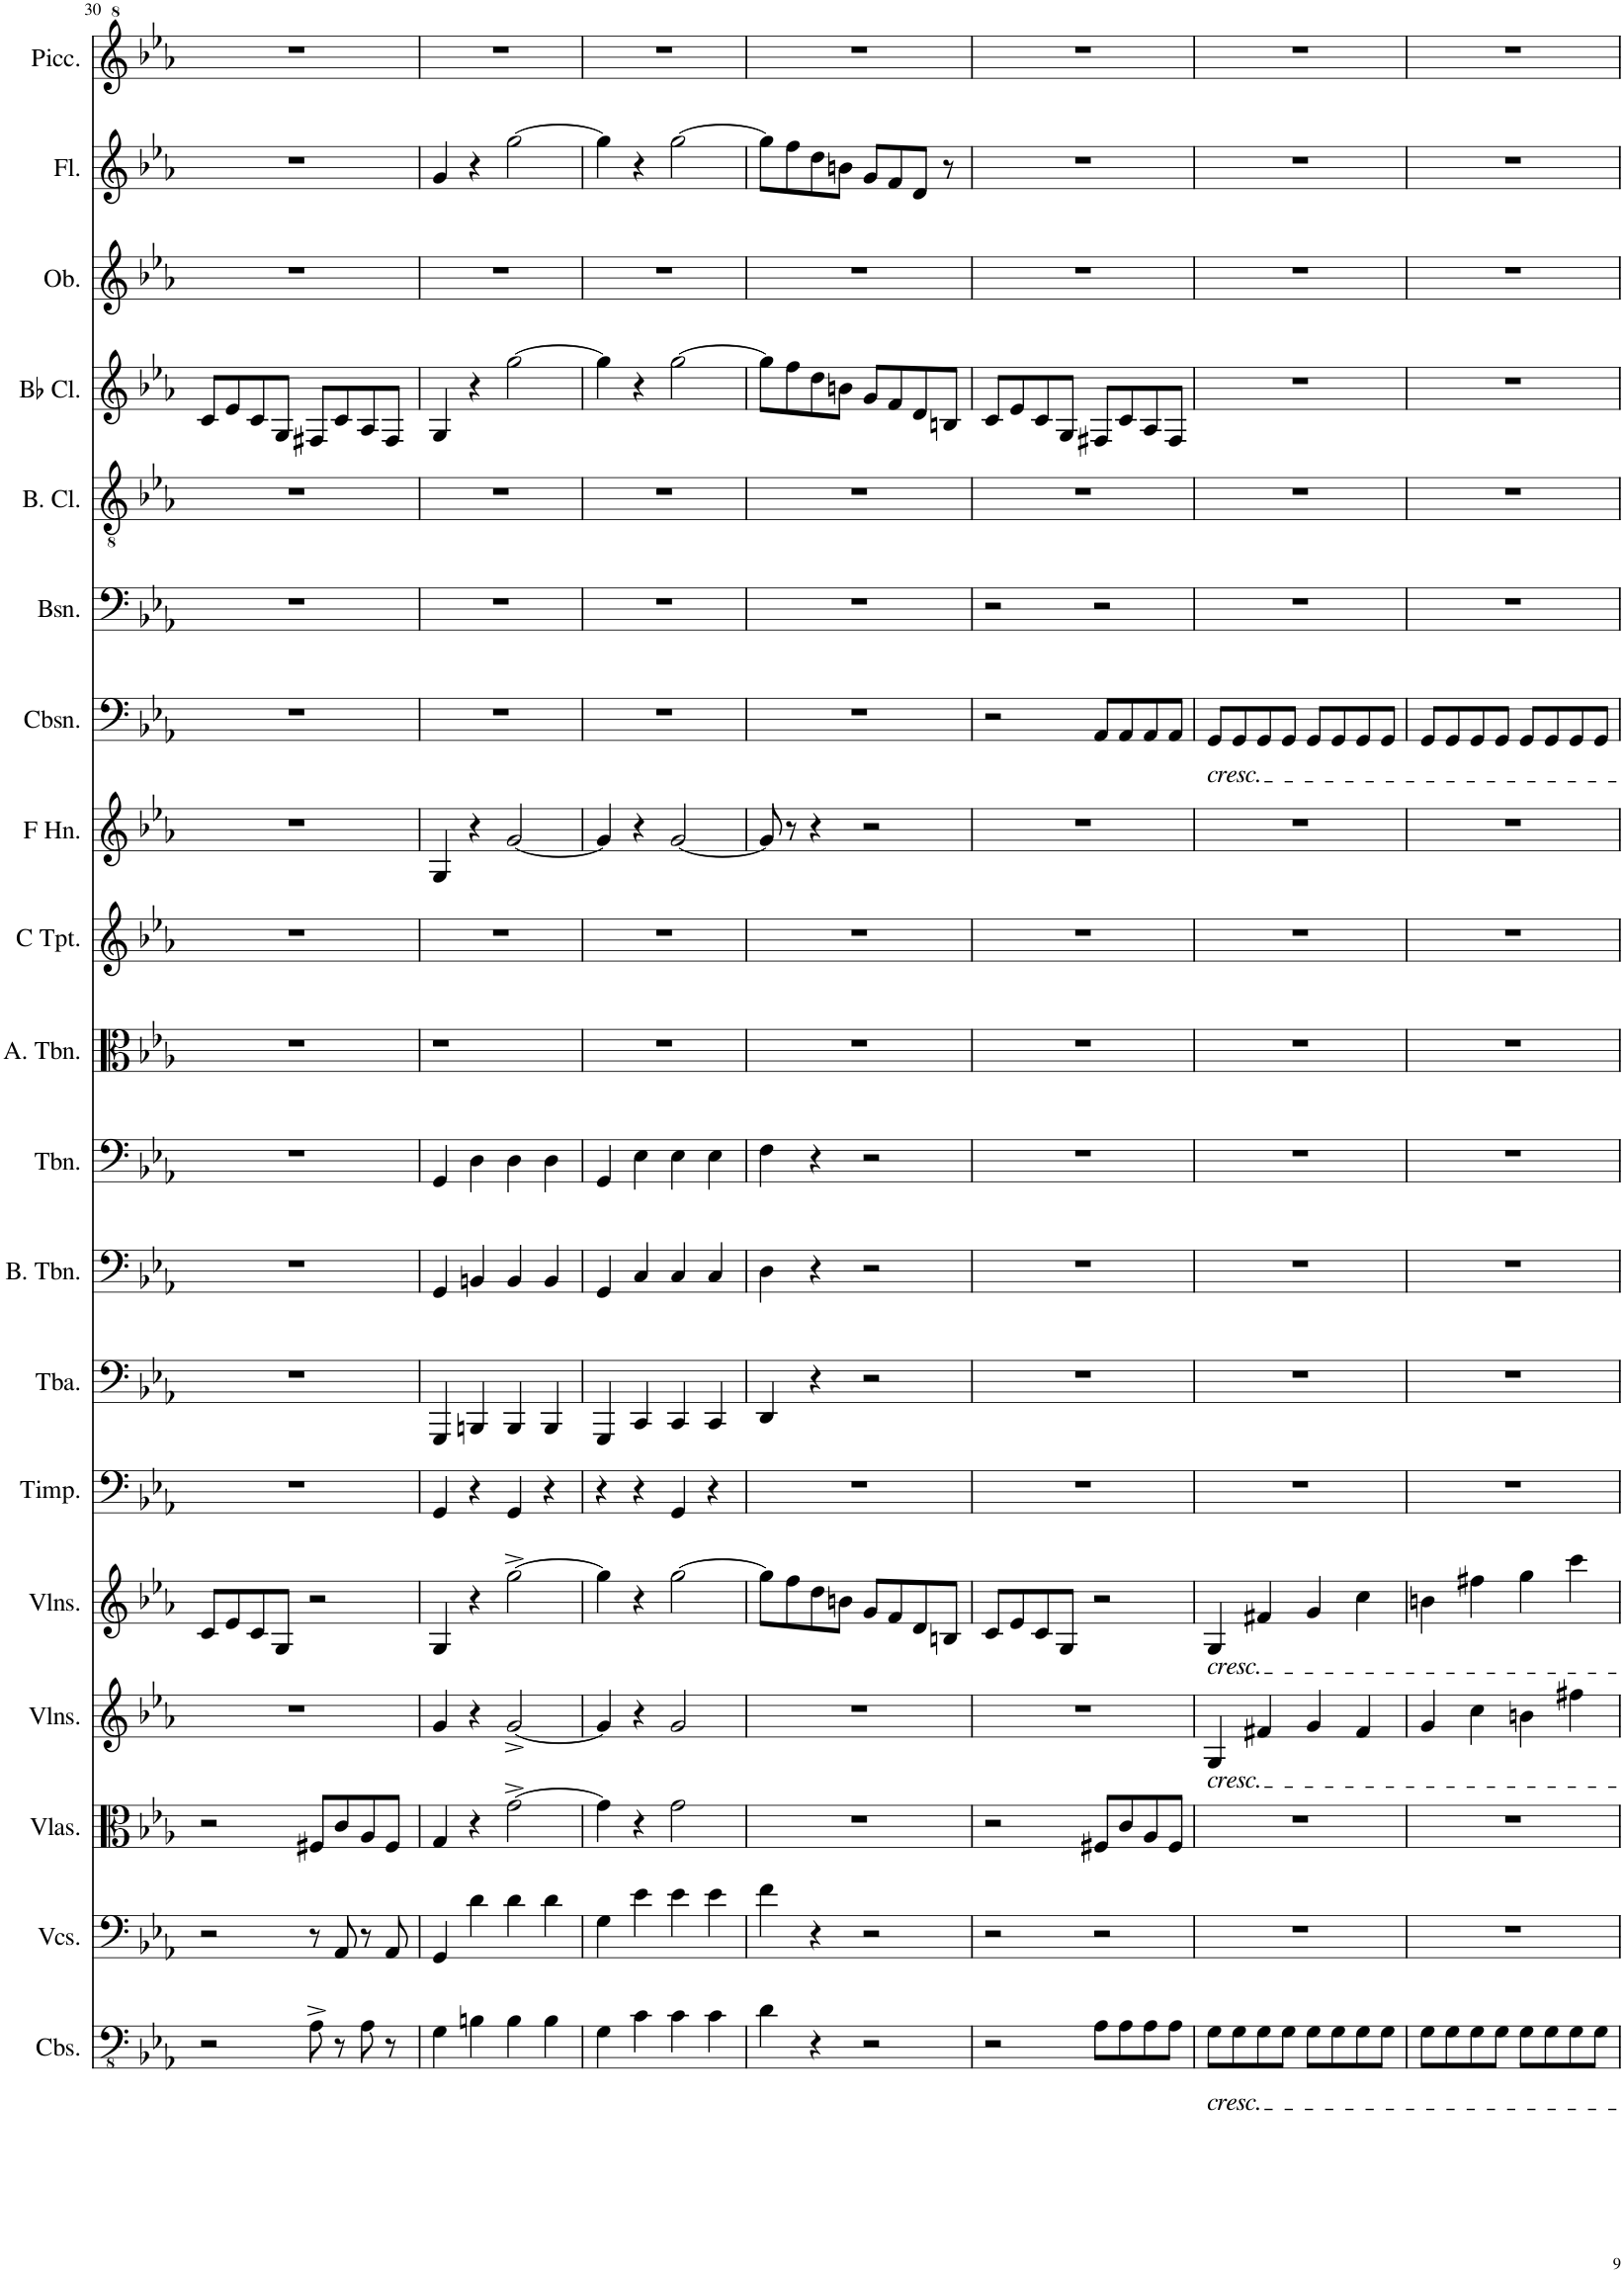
**kern	**kern	**kern	**kern	**kern	**kern	**kern	**kern	**kern	**kern	**kern	**kern	**kern	**kern	**kern	**kern	**kern	**kern	**kern
*part19	*part18	*part17	*part16	*part15	*part14	*part13	*part12	*part11	*part10	*part9	*part8	*part7	*part6	*part5	*part4	*part3	*part2	*part1
*staff19	*staff18	*staff17	*staff16	*staff15	*staff14	*staff13	*staff12	*staff11	*staff10	*staff9	*staff8	*staff7	*staff6	*staff5	*staff4	*staff3	*staff2	*staff1
*I"Contrabasses	*I"Violoncellos	*I"Violas	*I"Violins	*I"Violins	*I"Timpani	*I"Tuba	*I"Bass Trombone	*I"Trombone	*I"Alto Trombone	*I"C Trumpet	*I"Horn in F	*I"Contrabassoon	*I"Bassoon	*I"Bass Clarinet	*I"Bb Clarinet	*I"Oboe	*I"Flute	*I"Piccolo
*I'Cbs.	*I'Vcs.	*I'Vlas.	*I'Vlns.	*I'Vlns.	*I'Timp.	*I'Tba.	*I'B. Tbn.	*I'Tbn.	*I'A. Tbn.	*I'C Tpt.	*	*I'Cbsn.	*I'Bsn.	*I'B. Cl.	*I'Bb Cl.	*I'Ob.	*I'Fl.	*I'Picc.
!!LO:PB:g=z
*clefFv4	*clefF4	*clefC3	*clefG2	*clefG2	*clefF4	*clefF4	*clefF4	*clefF4	*clefC3	*clefG2	*clefG2	*clefF4	*clefF4	*clefGv2	*clefG2	*clefG2	*clefG2	*clefG^2
*	*	*	*	*	*	*	*	*	*	*	*ITrd4c7	*	*	*ITrd8c14	*ITrd1c2	*	*	*ITrd-7c-12
*k[b-e-a-]	*k[b-e-a-]	*k[b-e-a-]	*k[b-e-a-]	*k[b-e-a-]	*k[b-e-a-]	*k[b-e-a-]	*k[b-e-a-]	*k[b-e-a-]	*k[b-e-a-]	*k[b-e-a-]	*k[b-e-a-]	*k[b-e-a-]	*k[b-e-a-]	*k[b-e-a-]	*k[b-e-a-]	*k[b-e-a-]	*k[b-e-a-]	*k[b-e-a-]
*M2/2	*M2/2	*M2/2	*M2/2	*M2/2	*M2/2	*M2/2	*M2/2	*M2/2	*M2/2	*M2/2	*M2/2	*M2/2	*M2/2	*M2/2	*M2/2	*M2/2	*M2/2	*M2/2
*met(c|)	*met(c|)	*met(c|)	*met(c|)	*met(c|)	*met(c|)	*met(c|)	*met(c|)	*met(c|)	*met(c|)	*met(c|)	*met(c|)	*met(c|)	*met(c|)	*met(c|)	*met(c|)	*met(c|)	*met(c|)	*met(c|)
=30	=30	=30	=30	=30	=30	=30	=30	=30	=30	=30	=30	=30	=30	=30	=30	=30	=30	=30
2r	2r	2r	1r	8c/L	1r	1r	1r	1r	1r	1r	1r	1r	1r	1r	8c/L	1r	1r	1r
.	.	.	.	8e-/	.	.	.	.	.	.	.	.	.	.	8e-/	.	.	.
.	.	.	.	8c/	.	.	.	.	.	.	.	.	.	.	8c/	.	.	.
.	.	.	.	8G/J	.	.	.	.	.	.	.	.	.	.	8G/J	.	.	.
8AA-^\	8r	8F#X/L	.	2r	.	.	.	.	.	.	.	.	.	.	8F#X/L	.	.	.
8r	8AA-/	8c/	.	.	.	.	.	.	.	.	.	.	.	.	8c/	.	.	.
8AA-\	8r	8A-/	.	.	.	.	.	.	.	.	.	.	.	.	8A-/	.	.	.
8r	8AA-/	8F#/J	.	.	.	.	.	.	.	.	.	.	.	.	8F#/J	.	.	.
=31	=31	=31	=31	=31	=31	=31	=31	=31	=31	=31	=31	=31	=31	=31	=31	=31	=31	=31
4GG\	4GG/	4G/	4g/	4G/	4GG/	4GGG/	4GG/	4GG/	1r	1r	4G/	1r	1r	1r	4G/	1r	4g/	1r
4BBn\	4d\	4r	4r	4r	4r	4BBBn/	4BBn/	4D\	.	.	4r	.	.	.	4r	.	4r	.
4BB\	4d\	[2g^\	[2g^/	[2gg^\	4GG/	4BBB/	4BB/	4D\	.	.	[2g/	.	.	.	[2gg\	.	[2gg\	.
4BB\	4d\	.	.	.	4r	4BBB/	4BB/	4D\	.	.	.	.	.	.	.	.	.	.
=32	=32	=32	=32	=32	=32	=32	=32	=32	=32	=32	=32	=32	=32	=32	=32	=32	=32	=32
4GG\	4G\	4g\]	4g/]	4gg\]	4r	4GGG/	4GG/	4GG/	1r	1r	4g/]	1r	1r	1r	4gg\]	1r	4gg\]	1r
4C\	4e-\	4r	4r	4r	4r	4CC/	4C/	4E-\	.	.	4r	.	.	.	4r	.	4r	.
4C\	4e-\	2g\	2g/	[2gg\	4GG/	4CC/	4C/	4E-\	.	.	[2g/	.	.	.	[2gg\	.	[2gg\	.
4C\	4e-\	.	.	.	4r	4CC/	4C/	4E-\	.	.	.	.	.	.	.	.	.	.
=33	=33	=33	=33	=33	=33	=33	=33	=33	=33	=33	=33	=33	=33	=33	=33	=33	=33	=33
4D\	4f\	1r	1r	8gg\L]	1r	4DD/	4D\	4F\	1r	1r	8g/]	1r	1r	1r	8gg\L]	1r	8gg\L]	1r
.	.	.	.	8ff\	.	.	.	.	.	.	8r	.	.	.	8ff\	.	8ff\	.
4r	4r	.	.	8dd\	.	4r	4r	4r	.	.	4r	.	.	.	8dd\	.	8dd\	.
.	.	.	.	8bn\J	.	.	.	.	.	.	.	.	.	.	8bn\J	.	8bn\J	.
2r	2r	.	.	8g/L	.	2r	2r	2r	.	.	2r	.	.	.	8g/L	.	8g/L	.
.	.	.	.	8f/	.	.	.	.	.	.	.	.	.	.	8f/	.	8f/	.
.	.	.	.	8d/	.	.	.	.	.	.	.	.	.	.	8d/	.	8d/J	.
.	.	.	.	8Bn/J	.	.	.	.	.	.	.	.	.	.	8Bn/J	.	8r	.
=34	=34	=34	=34	=34	=34	=34	=34	=34	=34	=34	=34	=34	=34	=34	=34	=34	=34	=34
2r	2r	2r	1r	8c/L	1r	1r	1r	1r	1r	1r	1r	2r	2r	1r	8c/L	1r	1r	1r
.	.	.	.	8e-/	.	.	.	.	.	.	.	.	.	.	8e-/	.	.	.
.	.	.	.	8c/	.	.	.	.	.	.	.	.	.	.	8c/	.	.	.
.	.	.	.	8G/J	.	.	.	.	.	.	.	.	.	.	8G/J	.	.	.
8AA-\L	2r	8F#X/L	.	2r	.	.	.	.	.	.	.	8AA-/L	2r	.	8F#X/L	.	.	.
8AA-\	.	8c/	.	.	.	.	.	.	.	.	.	8AA-/	.	.	8c/	.	.	.
8AA-\	.	8A-/	.	.	.	.	.	.	.	.	.	8AA-/	.	.	8A-/	.	.	.
8AA-\J	.	8F#/J	.	.	.	.	.	.	.	.	.	8AA-/J	.	.	8F#/J	.	.	.
=35	=35	=35	=35	=35	=35	=35	=35	=35	=35	=35	=35	=35	=35	=35	=35	=35	=35	=35
!	!	!	!	!	!	!	!	!	!	!	!	!LO:TX:b:i:t=cresc.	!	!	!	!	!	!
!	!	!	!	!LO:TX:b:i:t=cresc.	!	!	!	!	!	!	!	!	!	!	!	!	!	!
!	!	!	!LO:TX:b:i:t=cresc.	!	!	!	!	!	!	!	!	!	!	!	!	!	!	!
!LO:TX:b:i:t=cresc.	!	!	!	!	!	!	!	!	!	!	!	!	!	!	!	!	!	!
8GG\L	1r	1r	4G/	4G/	1r	1r	1r	1r	1r	1r	1r	8GG/L	1r	1r	1r	1r	1r	1r
8GG\	.	.	.	.	.	.	.	.	.	.	.	8GG/	.	.	.	.	.	.
8GG\	.	.	4f#X/	4f#X/	.	.	.	.	.	.	.	8GG/	.	.	.	.	.	.
8GG\J	.	.	.	.	.	.	.	.	.	.	.	8GG/J	.	.	.	.	.	.
8GG\L	.	.	4g/	4g/	.	.	.	.	.	.	.	8GG/L	.	.	.	.	.	.
8GG\	.	.	.	.	.	.	.	.	.	.	.	8GG/	.	.	.	.	.	.
8GG\	.	.	4f#/	4cc\	.	.	.	.	.	.	.	8GG/	.	.	.	.	.	.
8GG\J	.	.	.	.	.	.	.	.	.	.	.	8GG/J	.	.	.	.	.	.
=36	=36	=36	=36	=36	=36	=36	=36	=36	=36	=36	=36	=36	=36	=36	=36	=36	=36	=36
8GG\L	1r	1r	4g/	4bn\	1r	1r	1r	1r	1r	1r	1r	8GG/L	1r	1r	1r	1r	1r	1r
8GG\	.	.	.	.	.	.	.	.	.	.	.	8GG/	.	.	.	.	.	.
8GG\	.	.	4cc\	4ff#X\	.	.	.	.	.	.	.	8GG/	.	.	.	.	.	.
8GG\J	.	.	.	.	.	.	.	.	.	.	.	8GG/J	.	.	.	.	.	.
8GG\L	.	.	4bn\	4gg\	.	.	.	.	.	.	.	8GG/L	.	.	.	.	.	.
8GG\	.	.	.	.	.	.	.	.	.	.	.	8GG/	.	.	.	.	.	.
8GG\	.	.	4ff#X\	4ccc\	.	.	.	.	.	.	.	8GG/	.	.	.	.	.	.
8GG\J	.	.	.	.	.	.	.	.	.	.	.	8GG/J	.	.	.	.	.	.
=	=	=	=	=	=	=	=	=	=	=	=	=	=	=	=	=	=	=
*-	*-	*-	*-	*-	*-	*-	*-	*-	*-	*-	*-	*-	*-	*-	*-	*-	*-	*-
